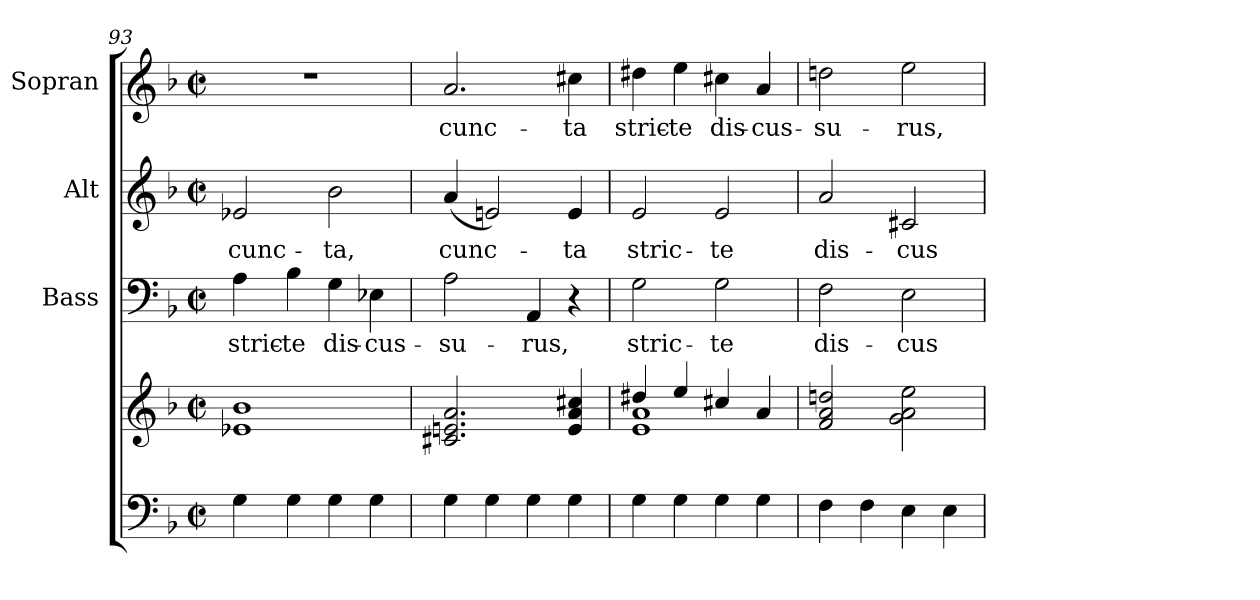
**kern	**kern	**kern	**text	**kern	**text	**kern	**text
*part4	*part4	*part3	*part3	*part2	*part2	*part1	*part1
*staff5	*staff4	*staff3	*staff3	*staff2	*staff2	*staff1	*staff1
*	*	*I"Bass	*	*I"Alt	*	*I"Sopran	*
*	*	*I'B.	*	*I'A.	*	*I'S.	*
*clefF4	*clefG2	*clefF4	*	*clefG2	*	*clefG2	*
*k[b-]	*k[b-]	*k[b-]	*	*k[b-]	*	*k[b-]	*
*F:	*F:	*F:	*	*F:	*	*F:	*
*M2/2	*M2/2	*M2/2	*	*M2/2	*	*M2/2	*
*met(c|)	*met(c|)	*met(c|)	*	*met(c|)	*	*met(c|)	*
=93	=93	=93	=93	=93	=93	=93	=93
!	!	!	!LO:LY:b	!	!LO:LY:b	!	!
4G\	1e-X 1b-	4A\	stric-	2e-X/	cunc-	1r	.
!	!	!	!LO:LY:b	!	!	!	!
4G\	.	4B-\	-te	.	.	.	.
!	!	!	!LO:LY:b	!	!LO:LY:b	!	!
4G\	.	4G\	dis-	2b-\	-ta,	.	.
!	!	!	!LO:LY:b	!	!	!	!
4G\	.	4E-X\	-cus-	.	.	.	.
=94	=94	=94	=94	=94	=94	=94	=94
!	!	!	!LO:LY:b	!	!LO:LY:b	!	!LO:LY:b
4G\	2.c#X/ 2.en/ 2.a/	2A\	-su-	(<4a/	cunc-	2.a/	cunc-
4G\	.	.	.	2en/)	.	.	.
!	!	!	!LO:LY:b	!	!	!	!
4G\	.	4AA/	-rus,	.	.	.	.
!	!	!	!	!	!LO:LY:b	!	!LO:LY:b
4G\	4e/ 4a/ 4cc#X/	4r	.	4e/	-ta	4cc#X\	-ta
=95	=95	=95	=95	=95	=95	=95	=95
*	*^	*	*	*	*	*	*
!	!	!	!	!LO:LY:b	!	!LO:LY:b	!	!LO:LY:b
4G\	4dd#X/	1e 1a	2G\	stric-	2e/	stric-	4dd#X\	stric-
!	!	!	!	!	!	!	!	!LO:LY:b
4G\	4ee/	.	.	.	.	.	4ee\	-te
!	!	!	!	!LO:LY:b	!	!LO:LY:b	!	!LO:LY:b
4G\	4cc#X/	.	2G\	-te	2e/	-te	4cc#X\	dis-
!	!	!	!	!	!	!	!	!LO:LY:b
4G\	4a/	.	.	.	.	.	4a/	-cus-
*	*v	*v	*	*	*	*	*	*
=96	=96	=96	=96	=96	=96	=96	=96
!	!	!	!LO:LY:b	!	!LO:LY:b	!	!LO:LY:b
4F\	2f/ 2a/ 2ddn/	2F\	dis-	2a/	dis-	2ddn\	-su-
4F\	.	.	.	.	.	.	.
!	!	!	!LO:LY:b	!	!LO:LY:b	!	!LO:LY:b
4E\	2g\ 2a\ 2ee\	2E\	-cus-	2c#X/	-cus-	2ee\	-rus,
4E\	.	.	.	.	.	.	.
=	=	=	=	=	=	=	=
*-	*-	*-	*-	*-	*-	*-	*-
